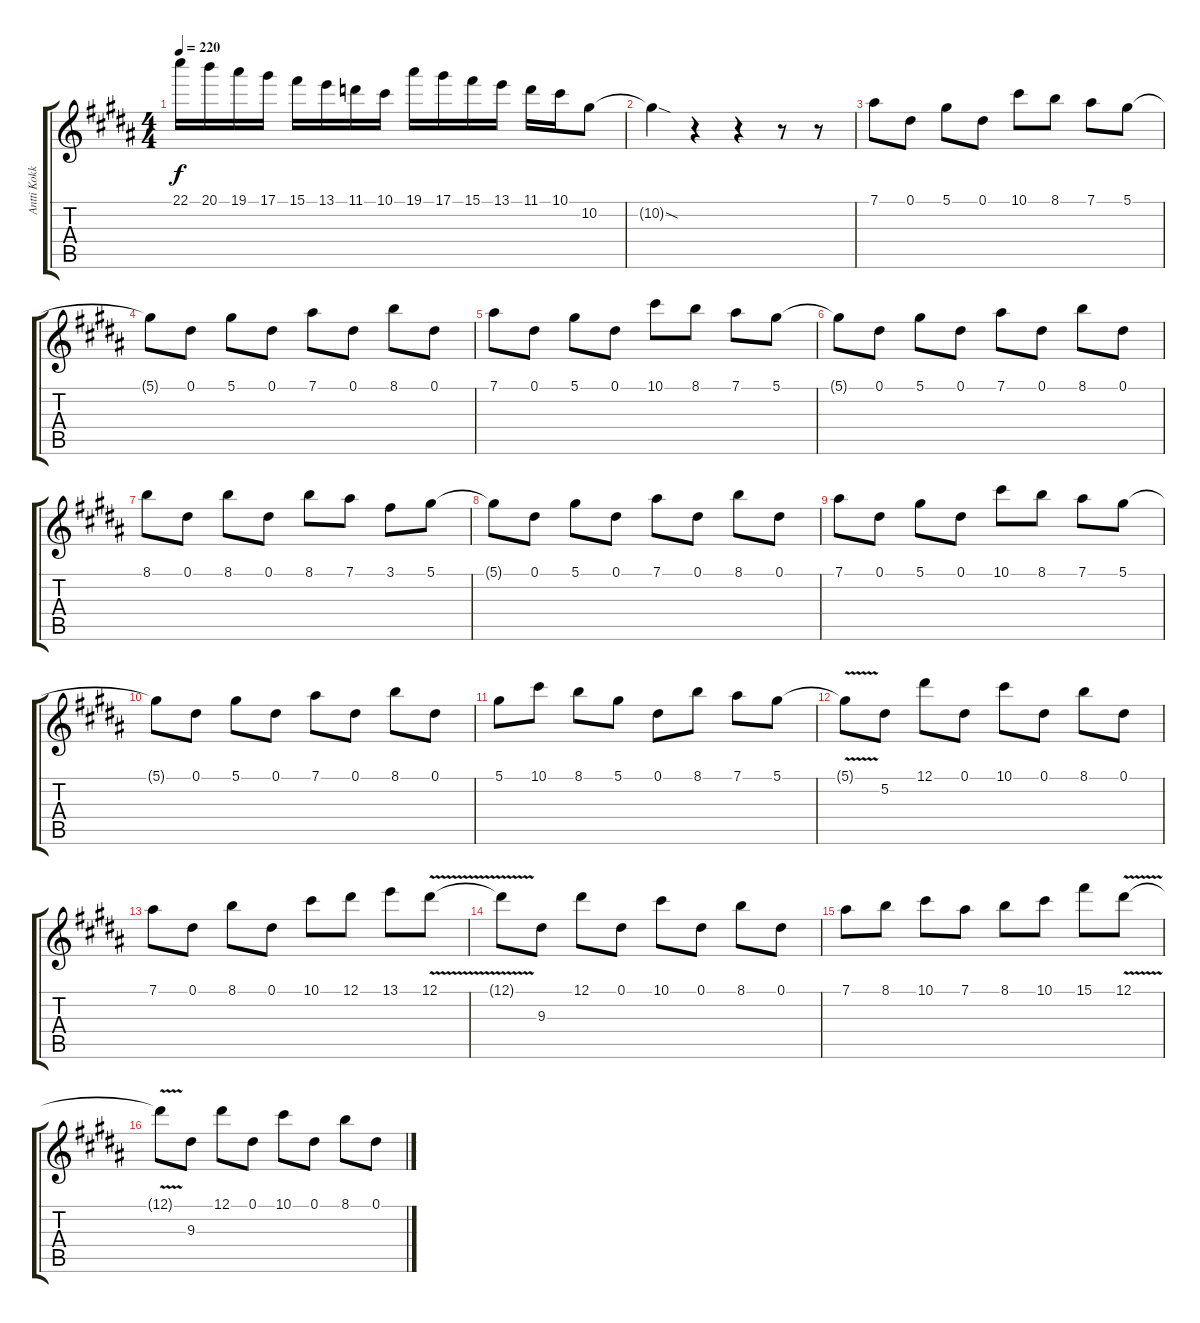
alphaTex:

\track ("Antti Kokko" "Antti Kokk") {instrument overdrivenguitar}
\staff {score tabs}
\tuning (Eb4 Bb3 Gb3 Db3 Ab2 Eb2) {hide}
\ts (4 4)
\tempo 220
\clef g2
\ks b
22.1.16{dy f} 20.1.16 19.1.16 17.1.16 15.1.16 13.1.16 11.1.16 10.1.16 19.1.16 17.1.16 15.1.16 13.1.16 11.1.16 10.1.16 10.2.8 |
10.2{sod t}.4 r.4 r.4 r.8 r.8 |
\ks g#minor
7.1.8 0.1.8 5.1.8 0.1.8 10.1.8 8.1.8 7.1.8 5.1.8 |
5.1{t}.8 0.1.8 5.1.8 0.1.8 7.1.8 0.1.8 8.1.8 0.1.8 |
\ks b
7.1.8 0.1.8 5.1.8 0.1.8 10.1.8 8.1.8 7.1.8 5.1.8 |
\ks g#minor
5.1{t}.8 0.1.8 5.1.8 0.1.8 7.1.8 0.1.8 8.1.8 0.1.8 |
\ks b
8.1.8 0.1.8 8.1.8 0.1.8 8.1.8 7.1.8 3.1.8 5.1.8 |
\ks g#minor
5.1{t}.8 0.1.8 5.1.8 0.1.8 7.1.8 0.1.8 8.1.8 0.1.8 |
\ks b
7.1.8 0.1.8 5.1.8 0.1.8 10.1.8 8.1.8 7.1.8 5.1.8 |
\ks g#minor
5.1{t}.8 0.1.8 5.1.8 0.1.8 7.1.8 0.1.8 8.1.8 0.1.8 |
\ks b
5.1.8 10.1.8 8.1.8 5.1.8 0.1.8 8.1.8 7.1.8 5.1.8 |
\ks g#minor
5.1{v t}.8 5.2.8 12.1.8 0.1.8 10.1.8 0.1.8 8.1.8 0.1.8 |
\ks b
7.1.8 0.1.8 8.1.8 0.1.8 10.1.8 12.1.8 13.1.8 12.1{v}.8 |
\ks g#minor
12.1{v t}.8 9.3.8 12.1.8 0.1.8 10.1.8 0.1.8 8.1.8 0.1.8 |
\ks b
7.1.8 8.1.8 10.1.8 7.1.8 8.1.8 10.1.8 15.1.8 12.1{v}.8 |
\ks g#minor
12.1{v t}.8 9.3.8 12.1.8 0.1.8 10.1.8 0.1.8 8.1.8 0.1.8
